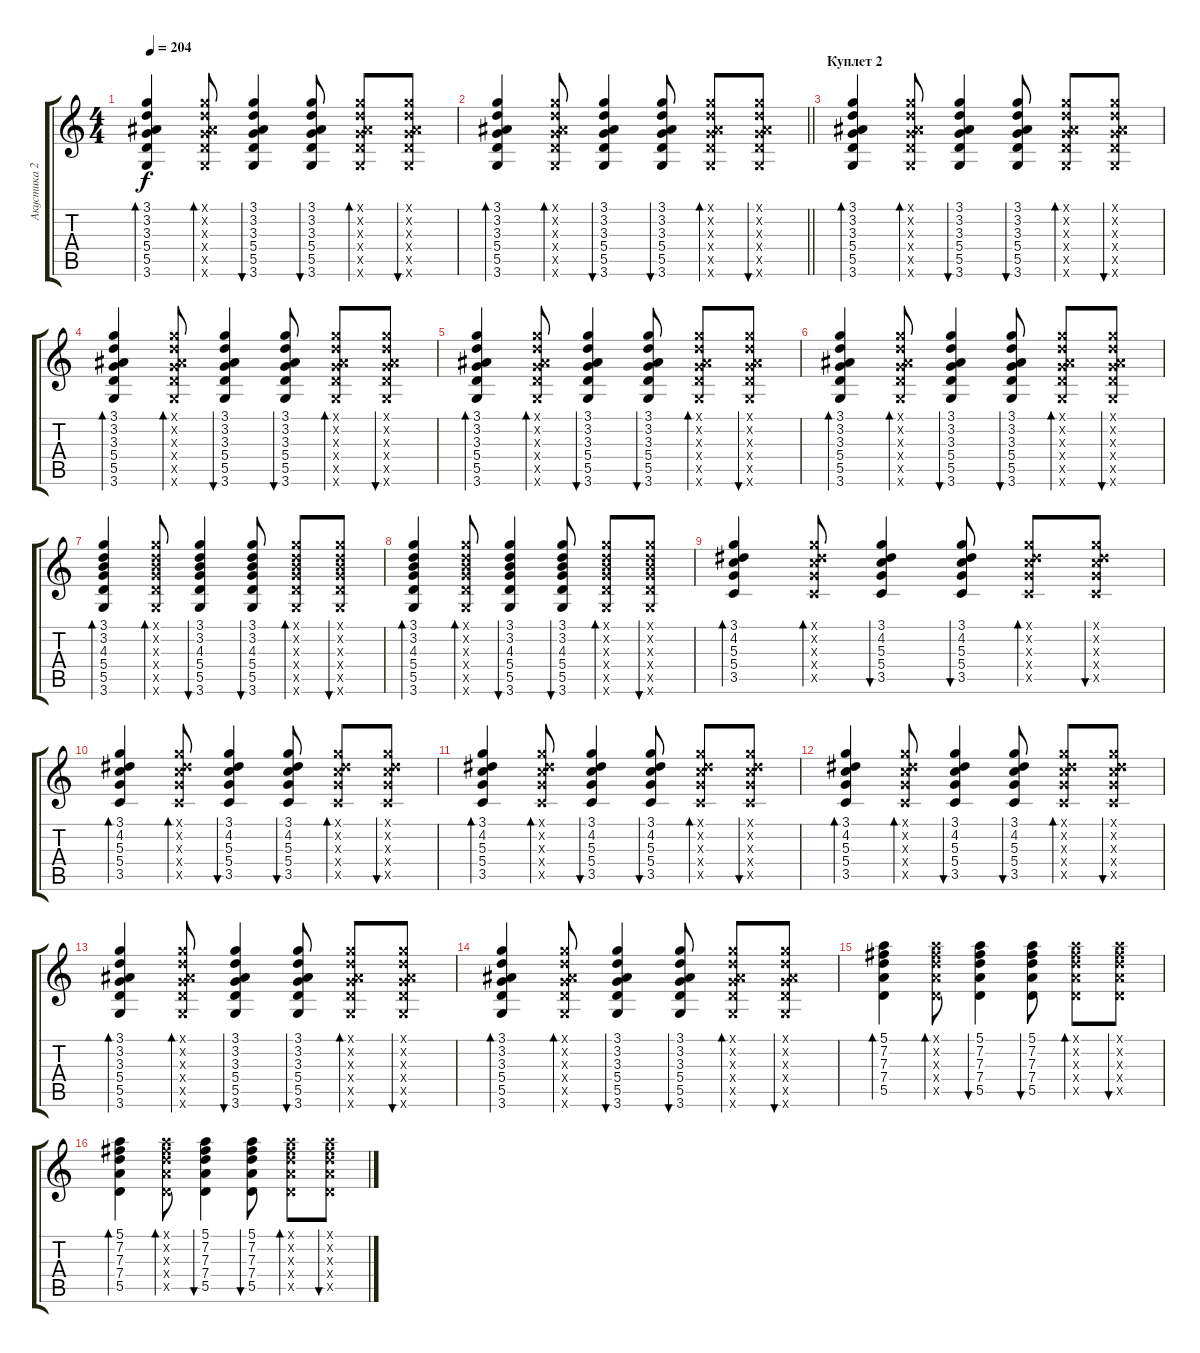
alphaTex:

\track ("Акустика 2" "Акустика 2") {instrument acousticguitarsteel}
\staff {score tabs}
\tuning (E4 B3 G3 D3 A2 E2) {hide}
\ts (4 4)
\tempo 204
\clef g2
\ks c
(3.1 3.2 3.3 5.4 5.5 3.6).4{bd 30 dy f} (3.1{x} 3.2{x} 3.3{x} 5.4{x} 5.5{x} 3.6{x}).8{bd 30} (3.1 3.2 3.3 5.4 5.5 3.6).4{bu 30} (3.1 3.2 3.3 5.4 5.5 3.6).8{bu 30} (3.1{x} 3.2{x} 3.3{x} 5.4{x} 5.5{x} 3.6{x}).8{bd 30} (3.1{x} 3.2{x} 3.3{x} 5.4{x} 5.5{x} 3.6{x}).8{bu 30} |
\barLineRight lightlight
(3.1 3.2 3.3 5.4 5.5 3.6).4{bd 30} (3.1{x} 3.2{x} 3.3{x} 5.4{x} 5.5{x} 3.6{x}).8{bd 30} (3.1 3.2 3.3 5.4 5.5 3.6).4{bu 30} (3.1 3.2 3.3 5.4 5.5 3.6).8{bu 30} (3.1{x} 3.2{x} 3.3{x} 5.4{x} 5.5{x} 3.6{x}).8{bd 30} (3.1{x} 3.2{x} 3.3{x} 5.4{x} 5.5{x} 3.6{x}).8{bu 30} |
\section ("" "Куплет 2")
(3.1 3.2 3.3 5.4 5.5 3.6).4{bd 30} (3.1{x} 3.2{x} 3.3{x} 5.4{x} 5.5{x} 3.6{x}).8{bd 30} (3.1 3.2 3.3 5.4 5.5 3.6).4{bu 30} (3.1 3.2 3.3 5.4 5.5 3.6).8{bu 30} (3.1{x} 3.2{x} 3.3{x} 5.4{x} 5.5{x} 3.6{x}).8{bd 30} (3.1{x} 3.2{x} 3.3{x} 5.4{x} 5.5{x} 3.6{x}).8{bu 30} |
(3.1 3.2 3.3 5.4 5.5 3.6).4{bd 30} (3.1{x} 3.2{x} 3.3{x} 5.4{x} 5.5{x} 3.6{x}).8{bd 30} (3.1 3.2 3.3 5.4 5.5 3.6).4{bu 30} (3.1 3.2 3.3 5.4 5.5 3.6).8{bu 30} (3.1{x} 3.2{x} 3.3{x} 5.4{x} 5.5{x} 3.6{x}).8{bd 30} (3.1{x} 3.2{x} 3.3{x} 5.4{x} 5.5{x} 3.6{x}).8{bu 30} |
(3.1 3.2 3.3 5.4 5.5 3.6).4{bd 30} (3.1{x} 3.2{x} 3.3{x} 5.4{x} 5.5{x} 3.6{x}).8{bd 30} (3.1 3.2 3.3 5.4 5.5 3.6).4{bu 30} (3.1 3.2 3.3 5.4 5.5 3.6).8{bu 30} (3.1{x} 3.2{x} 3.3{x} 5.4{x} 5.5{x} 3.6{x}).8{bd 30} (3.1{x} 3.2{x} 3.3{x} 5.4{x} 5.5{x} 3.6{x}).8{bu 30} |
(3.1 3.2 3.3 5.4 5.5 3.6).4{bd 30} (3.1{x} 3.2{x} 3.3{x} 5.4{x} 5.5{x} 3.6{x}).8{bd 30} (3.1 3.2 3.3 5.4 5.5 3.6).4{bu 30} (3.1 3.2 3.3 5.4 5.5 3.6).8{bu 30} (3.1{x} 3.2{x} 3.3{x} 5.4{x} 5.5{x} 3.6{x}).8{bd 30} (3.1{x} 3.2{x} 3.3{x} 5.4{x} 5.5{x} 3.6{x}).8{bu 30} |
(3.1 3.2 4.3 5.4 5.5 3.6).4{bd 30} (3.1{x} 3.2{x} 4.3{x} 5.4{x} 5.5{x} 3.6{x}).8{bd 30} (3.1 3.2 4.3 5.4 5.5 3.6).4{bu 30} (3.1 3.2 4.3 5.4 5.5 3.6).8{bu 30} (3.1{x} 3.2{x} 4.3{x} 5.4{x} 5.5{x} 3.6{x}).8{bd 30} (3.1{x} 3.2{x} 4.3{x} 5.4{x} 5.5{x} 3.6{x}).8{bu 30} |
(3.1 3.2 4.3 5.4 5.5 3.6).4{bd 30} (3.1{x} 3.2{x} 4.3{x} 5.4{x} 5.5{x} 3.6{x}).8{bd 30} (3.1 3.2 4.3 5.4 5.5 3.6).4{bu 30} (3.1 3.2 4.3 5.4 5.5 3.6).8{bu 30} (3.1{x} 3.2{x} 4.3{x} 5.4{x} 5.5{x} 3.6{x}).8{bd 30} (3.1{x} 3.2{x} 4.3{x} 5.4{x} 5.5{x} 3.6{x}).8{bu 30} |
(3.1 4.2 5.3 5.4 3.5).4{bd 30} (3.1{x} 4.2{x} 5.3{x} 5.4{x} 3.5{x}).8{bd 30} (3.1 4.2 5.3 5.4 3.5).4{bu 30} (3.1 4.2 5.3 5.4 3.5).8{bu 30} (3.1{x} 4.2{x} 5.3{x} 5.4{x} 3.5{x}).8{bd 30} (3.1{x} 4.2{x} 5.3{x} 5.4{x} 3.5{x}).8{bu 30} |
(3.1 4.2 5.3 5.4 3.5).4{bd 30} (3.1{x} 4.2{x} 5.3{x} 5.4{x} 3.5{x}).8{bd 30} (3.1 4.2 5.3 5.4 3.5).4{bu 30} (3.1 4.2 5.3 5.4 3.5).8{bu 30} (3.1{x} 4.2{x} 5.3{x} 5.4{x} 3.5{x}).8{bd 30} (3.1{x} 4.2{x} 5.3{x} 5.4{x} 3.5{x}).8{bu 30} |
(3.1 4.2 5.3 5.4 3.5).4{bd 30} (3.1{x} 4.2{x} 5.3{x} 5.4{x} 3.5{x}).8{bd 30} (3.1 4.2 5.3 5.4 3.5).4{bu 30} (3.1 4.2 5.3 5.4 3.5).8{bu 30} (3.1{x} 4.2{x} 5.3{x} 5.4{x} 3.5{x}).8{bd 30} (3.1{x} 4.2{x} 5.3{x} 5.4{x} 3.5{x}).8{bu 30} |
(3.1 4.2 5.3 5.4 3.5).4{bd 30} (3.1{x} 4.2{x} 5.3{x} 5.4{x} 3.5{x}).8{bd 30} (3.1 4.2 5.3 5.4 3.5).4{bu 30} (3.1 4.2 5.3 5.4 3.5).8{bu 30} (3.1{x} 4.2{x} 5.3{x} 5.4{x} 3.5{x}).8{bd 30} (3.1{x} 4.2{x} 5.3{x} 5.4{x} 3.5{x}).8{bu 30} |
(3.1 3.2 3.3 5.4 5.5 3.6).4{bd 30} (3.1{x} 3.2{x} 3.3{x} 5.4{x} 5.5{x} 3.6{x}).8{bd 30} (3.1 3.2 3.3 5.4 5.5 3.6).4{bu 30} (3.1 3.2 3.3 5.4 5.5 3.6).8{bu 30} (3.1{x} 3.2{x} 3.3{x} 5.4{x} 5.5{x} 3.6{x}).8{bd 30} (3.1{x} 3.2{x} 3.3{x} 5.4{x} 5.5{x} 3.6{x}).8{bu 30} |
(3.1 3.2 3.3 5.4 5.5 3.6).4{bd 30} (3.1{x} 3.2{x} 3.3{x} 5.4{x} 5.5{x} 3.6{x}).8{bd 30} (3.1 3.2 3.3 5.4 5.5 3.6).4{bu 30} (3.1 3.2 3.3 5.4 5.5 3.6).8{bu 30} (3.1{x} 3.2{x} 3.3{x} 5.4{x} 5.5{x} 3.6{x}).8{bd 30} (3.1{x} 3.2{x} 3.3{x} 5.4{x} 5.5{x} 3.6{x}).8{bu 30} |
(5.1 7.2 7.3 7.4 5.5).4{bd 30} (5.1{x} 7.2{x} 7.3{x} 7.4{x} 5.5{x}).8{bd 30} (5.1 7.2 7.3 7.4 5.5).4{bu 30} (5.1 7.2 7.3 7.4 5.5).8{bu 30} (5.1{x} 7.2{x} 7.3{x} 7.4{x} 5.5{x}).8{bd 30} (5.1{x} 7.2{x} 7.3{x} 7.4{x} 5.5{x}).8{bu 30} |
(5.1 7.2 7.3 7.4 5.5).4{bd 30} (5.1{x} 7.2{x} 7.3{x} 7.4{x} 5.5{x}).8{bd 30} (5.1 7.2 7.3 7.4 5.5).4{bu 30} (5.1 7.2 7.3 7.4 5.5).8{bu 30} (5.1{x} 7.2{x} 7.3{x} 7.4{x} 5.5{x}).8{bd 30} (5.1{x} 7.2{x} 7.3{x} 7.4{x} 5.5{x}).8{bu 30}
